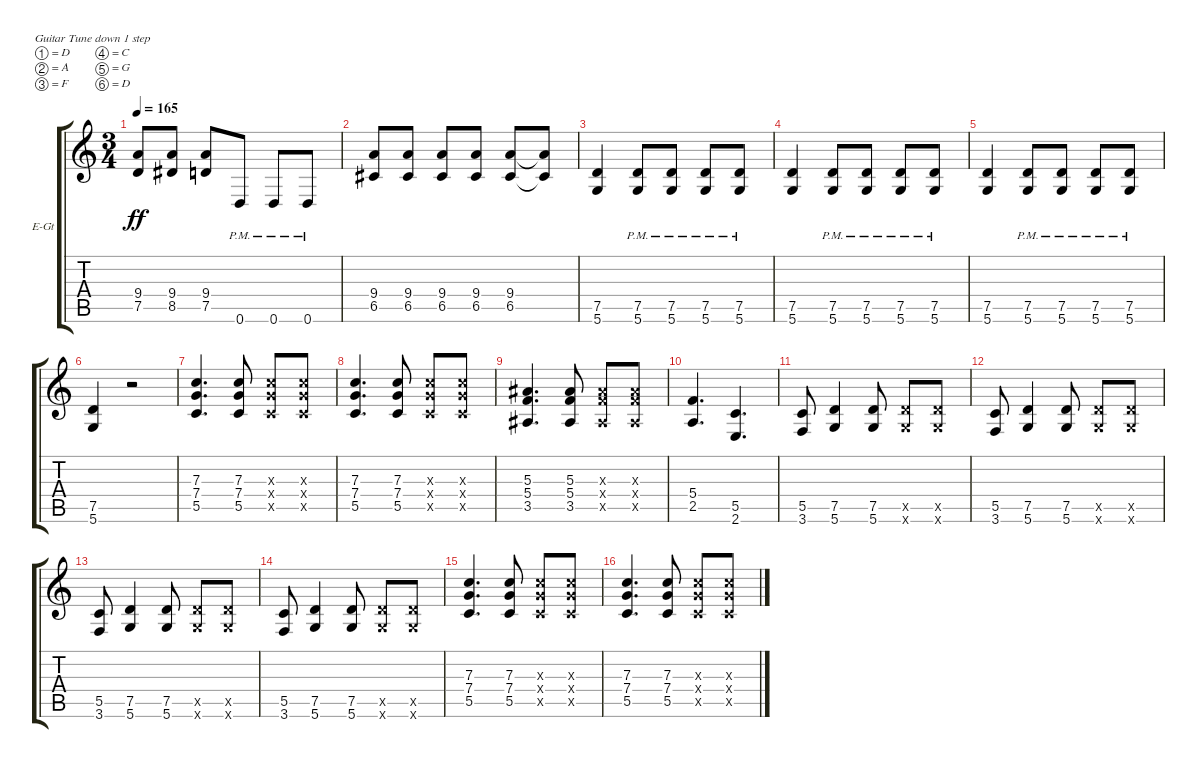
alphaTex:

\bracketExtendMode groupsimilarinstruments
\firstSystemTrackNameOrientation horizontal
\otherSystemsTrackNameOrientation horizontal
\track ("Electric Guitar 1" "E-Gt") {instrument distortionguitar}
\staff {score tabs}
\tuning (D4 A3 F3 C3 G2 D2)
\ts (3 4)
\tempo 165
\clef g2
\ks c
(7.5 9.4).8{dy ff} (8.5 9.4).8 (7.5 9.4).8 0.6{pm}.8 0.6{pm}.8 0.6{pm}.8 |
(9.4 6.5).8 (6.5 9.4).8 (6.5 9.4).8 (6.5 9.4).8 (6.5 9.4).8 (6.5{t} 9.4{t}).8 |
(5.6 7.5).4 (5.6{pm} 7.5{pm}).8 (5.6{pm} 7.5{pm}).8 (5.6{pm} 7.5{pm}).8 (5.6{pm} 7.5{pm}).8 |
(5.6 7.5).4 (5.6{pm} 7.5{pm}).8 (5.6{pm} 7.5{pm}).8 (5.6{pm} 7.5{pm}).8 (5.6{pm} 7.5{pm}).8 |
(5.6 7.5).4 (5.6{pm} 7.5{pm}).8 (5.6{pm} 7.5{pm}).8 (5.6{pm} 7.5{pm}).8 (5.6{pm} 7.5{pm}).8 |
(5.6 7.5).4 r.2 |
(5.5 7.4 7.3).4{d} (5.5 7.4 7.3).8 (5.5{x} 7.4{x} 7.3{x}).8 (5.5{x} 7.4{x} 7.3{x}).8 |
(5.5 7.4 7.3).4{d} (5.5 7.4 7.3).8 (5.5{x} 7.4{x} 7.3{x}).8 (5.5{x} 7.4{x} 7.3{x}).8 |
(3.5 5.4 5.3).4{d} (3.5 5.4 5.3).8 (3.5{x} 5.4{x} 5.3{x}).8 (3.5{x} 5.4{x} 5.3{x}).8 |
(2.5 5.4).4{d} (2.6 5.5).4{d} |
(3.6 5.5).8 (5.6 7.5).4 (5.6 7.5).8 (5.6{x} 7.5{x}).8 (5.6{x} 7.5{x}).8 |
(3.6 5.5).8 (5.6 7.5).4 (5.6 7.5).8 (5.6{x} 7.5{x}).8 (5.6{x} 7.5{x}).8 |
(3.6 5.5).8 (5.6 7.5).4 (5.6 7.5).8 (5.6{x} 7.5{x}).8 (5.6{x} 7.5{x}).8 |
(3.6 5.5).8 (5.6 7.5).4 (5.6 7.5).8 (5.6{x} 7.5{x}).8 (5.6{x} 7.5{x}).8 |
(5.5 7.4 7.3).4{d} (5.5 7.4 7.3).8 (5.5{x} 7.4{x} 7.3{x}).8 (5.5{x} 7.4{x} 7.3{x}).8 |
(5.5 7.4 7.3).4{d} (5.5 7.4 7.3).8 (5.5{x} 7.4{x} 7.3{x}).8 (5.5{x} 7.4{x} 7.3{x}).8
